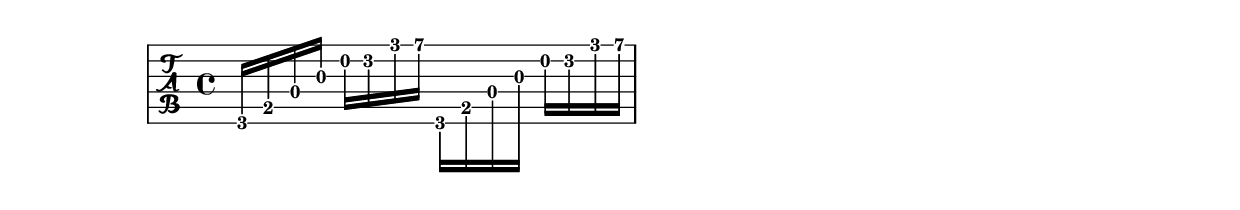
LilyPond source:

%% http://lsr.di.unimi.it/LSR/Item?id=494
%% see also http://lilypond.org/doc/v2.18/Documentation/snippets/fretted-strings#fretted-strings-stem-and-beam-behavior-in-tablature 

\new TabStaff {
  \relative c {
    \tabFullNotation
    g16 b d g b d g b
    \stemDown
    \override Beam.concaveness = #10000
    g,,16 b d g b d g b
  }
}
